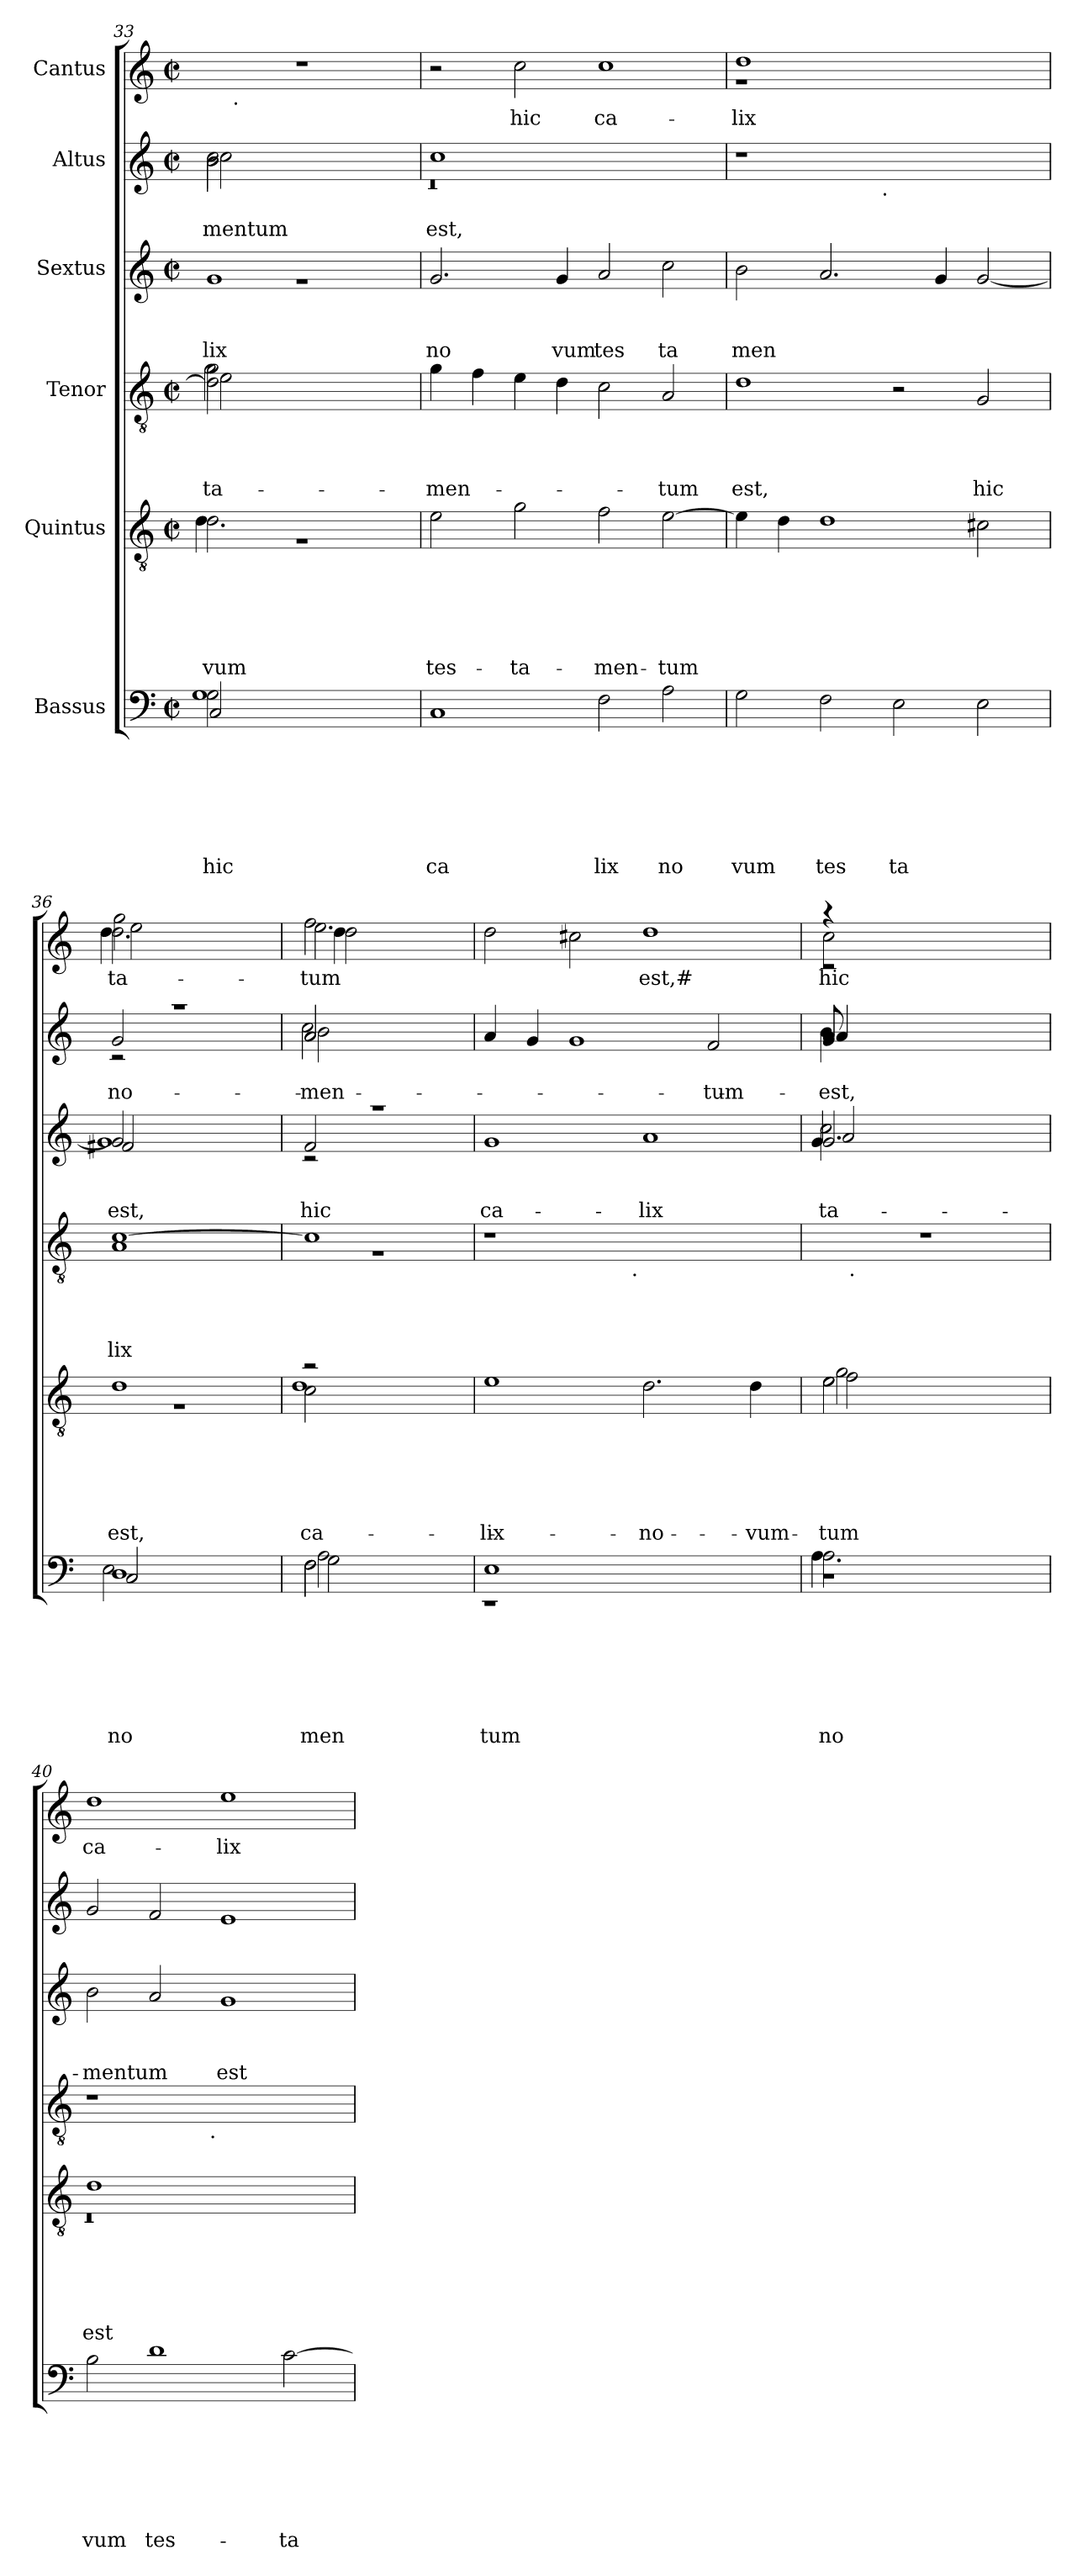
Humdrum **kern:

**kern	**text	**text	**text	**text	**text	**text	**text	**kern	**text	**text	**text	**text	**text	**text	**kern	**text	**text	**text	**text	**kern	**text	**text	**text	**kern	**text	**text	**kern	**text
*part6	*part6	*part6	*part6	*part6	*part6	*part6	*part6	*part5	*part5	*part5	*part5	*part5	*part5	*part5	*part4	*part4	*part4	*part4	*part4	*part3	*part3	*part3	*part3	*part2	*part2	*part2	*part1	*part1
*staff6	*staff6	*staff6	*staff6	*staff6	*staff6	*staff6	*staff6	*staff5	*staff5	*staff5	*staff5	*staff5	*staff5	*staff5	*staff4	*staff4	*staff4	*staff4	*staff4	*staff3	*staff3	*staff3	*staff3	*staff2	*staff2	*staff2	*staff1	*staff1
*I"Bassus	*	*	*	*	*	*	*	*I"Quintus	*	*	*	*	*	*	*I"Tenor	*	*	*	*	*I"Sextus	*	*	*	*I"Altus	*	*	*I"Cantus	*
*clefF4	*	*	*	*	*	*	*	*clefGv2	*	*	*	*	*	*	*clefGv2	*	*	*	*	*clefG2	*	*	*	*clefG2	*	*	*clefG2	*
*k[]	*	*	*	*	*	*	*	*k[]	*	*	*	*	*	*	*k[]	*	*	*	*	*k[]	*	*	*	*k[]	*	*	*k[]	*
*C:	*	*	*	*	*	*	*	*C:	*	*	*	*	*	*	*C:	*	*	*	*	*C:	*	*	*	*C:	*	*	*C:	*
*M2/2	*	*	*	*	*	*	*	*M2/2	*	*	*	*	*	*	*M2/2	*	*	*	*	*M2/2	*	*	*	*M2/2	*	*	*M2/2	*
*met(c|)	*	*	*	*	*	*	*	*met(c|)	*	*	*	*	*	*	*met(c|)	*	*	*	*	*met(c|)	*	*	*	*met(c|)	*	*	*met(c|)	*
=33	=33	=33	=33	=33	=33	=33	=33	=33	=33	=33	=33	=33	=33	=33	=33	=33	=33	=33	=33	=33	=33	=33	=33	=33	=33	=33	=33	=33
!	!	!	!	!	!	!	!LO:LY:b	!	!	!	!	!	!	!	!	!	!	!	!	!	!	!	!	!	!	!	!	!
*^	*	*	*	*	*	*	*	*	*	*	*	*	*	*	*	*	*	*	*	*	*	*	*	*	*	*	*	*
!	!	!	!	!	!	!	!	!LO:LY:b	!	!	!	!	!	!	!	!	!	!	!	!	!	!	!	!	!	!	!	!	!
*	*^	*	*	*	*	*	*	*	*	*	*	*	*	*	*	*	*	*	*	*	*	*	*	*	*	*	*	*	*
!	!	!	!	!	!	!	!	!	!LO:LY:b	!	!	!	!	!	!	!LO:LY:b	!	!	!	!	!	!	!	!	!	!	!	!	!	!
*	*	*	*	*	*	*	*	*	*	*^	*	*	*	*	*	*	*	*	*	*	*	*	*	*	*	*	*	*	*	*
*	*	*	*	*	*	*	*	*	*	*	*^	*	*	*	*	*	*	*	*	*	*	*	*	*	*	*	*	*	*	*	*
!	!	!	!	!	!	!	!	!	!	!	!	!	!	!	!	!	!	!LO:LY:b	!	!	!	!	!LO:LY:b	!	!	!	!	!	!	!	!	!
*	*	*	*	*	*	*	*	*	*	*	*	*	*	*	*	*	*	*	*^	*	*	*	*	*	*	*	*	*	*	*	*	*
*	*	*	*	*	*	*	*	*	*	*	*	*	*	*	*	*	*	*	*	*^	*	*	*	*	*	*	*	*	*	*	*	*	*
!	!	!	!	!	!	!	!	!	!	!	!	!	!	!	!	!	!	!	!	!	!	!	!	!	!LO:LY:b	!	!	!	!	!	!	!	!	!
*	*	*	*	*	*	*	*	*	*	*	*	*	*	*	*	*	*	*	*	*	*^	*	*	*	*	*	*	*	*	*	*	*	*	*
!	!	!	!	!	!	!	!	!	!	!	!	!	!	!	!	!	!	!	!	!	!	!	!	!	!	!LO:LY:b	!	!	!	!LO:LY:b	!	!	!LO:LY:b	!	!
*	*	*	*	*	*	*	*	*	*	*	*	*	*	*	*	*	*	*	*	*	*	*	*	*	*	*	*^	*	*	*	*^	*	*	*	*
!	!	!	!	!	!	!	!	!	!	!	!	!	!	!	!	!	!	!	!	!	!	!	!	!	!	!	!	!	!	!	!	!	!	!	!LO:LY:b	!	!
*	*	*	*	*	*	*	*	*	*	*	*	*	*	*	*	*	*	*	*	*	*	*	*	*	*	*	*	*	*	*	*	*	*^	*	*	*	*
!	!	!	!	!	!	!	!	!	!	!	!	!	!	!	!	!	!	!	!	!	!	!	!	!	!	!	!	!	!	!	!	!	!	!	!	!LO:LY:b	!	!
*	*	*	*	*	*	*	*	*	*	*	*	*	*	*	*	*	*	*	*	*	*	*	*	*	*	*	*	*	*	*	*	*	*	*^	*	*	*^	*
2G\	2C/	1G	.	.	.	.	.	.	hic	1rA	2.d\	4d\	.	.	.	.	.	-vum	2d\]	2e\	2g\	2g\	.	.	.	-ta-	1g	1ra	.	.	lix	2b\	2cc\	2cc\	2b\	.	-mentum	1r	16..ryy	.
!	!	!	!	!	!	!	!	!	!	!	!	!	!	!	!	!	!	!	!	!	!	!	!	!	!	!	!	!	!	!	!	!	!	!	!	!	!	!	!LO:TX:b:t=.	!
.	.	.	.	.	.	.	.	.	.	.	.	.	.	.	.	.	.	.	.	.	.	.	.	.	.	.	.	.	.	.	.	.	.	.	.	.	.	.	2ryy	.
.	.	.	.	.	.	.	.	.	.	.	.	2.ryy	.	.	.	.	.	.	.	.	.	.	.	.	.	.	.	.	.	.	.	.	.	.	.	.	.	.	.	.
2ryy	2ryy	.	.	.	.	.	.	.	.	.	.	.	.	.	.	.	.	.	2ryy	2ryy	2ryy	2ryy	.	.	.	.	.	.	.	.	.	2ryy	2ryy	2ryy	2ryy	.	.	.	.	.
.	.	.	.	.	.	.	.	.	.	.	.	.	.	.	.	.	.	.	.	.	.	.	.	.	.	.	.	.	.	.	.	.	.	.	.	.	.	.	4ryy	.
.	.	.	.	.	.	.	.	.	.	.	4ryy	.	.	.	.	.	.	.	.	.	.	.	.	.	.	.	.	.	.	.	.	.	.	.	.	.	.	.	.	.
.	.	.	.	.	.	.	.	.	.	.	.	.	.	.	.	.	.	.	.	.	.	.	.	.	.	.	.	.	.	.	.	.	.	.	.	.	.	.	8ryy	.
.	.	.	.	.	.	.	.	.	.	.	.	.	.	.	.	.	.	.	.	.	.	.	.	.	.	.	.	.	.	.	.	.	.	.	.	.	.	.	64ryy	.
=34	=34	=34	=34	=34	=34	=34	=34	=34	=34	=34	=34	=34	=34	=34	=34	=34	=34	=34	=34	=34	=34	=34	=34	=34	=34	=34	=34	=34	=34	=34	=34	=34	=34	=34	=34	=34	=34	=34	=34	=34
!	!	!	!	!	!	!	!	!	!LO:LY:b	!	!	!	!	!	!	!	!	!LO:LY:b	!	!	!	!	!	!	!	!LO:LY:b	!	!	!	!	!LO:LY:b	!	!LO:N:vis=1	!	!	!	!LO:LY:b	!	!	!
*v	*v	*v	*	*	*	*	*	*	*	*	*	*	*	*	*	*	*	*	*v	*v	*v	*v	*	*	*	*	*v	*v	*	*	*	*	*v	*v	*v	*	*	*v	*v	*
*	*	*	*	*	*	*	*	*v	*v	*v	*	*	*	*	*	*	*	*	*	*	*	*	*	*	*	*	*	*	*	*	*
1C	.	.	.	.	.	.	ca	2e\	.	.	.	.	.	tes-	4g\	.	.	.	-men-	2.g/	.	.	no	1cc	0rc	.	est,	2r	.
.	.	.	.	.	.	.	.	.	.	.	.	.	.	.	4f\	.	.	.	.	.	.	.	.	.	.	.	.	.	.
!	!	!	!	!	!	!	!	!	!	!	!	!	!	!LO:LY:b	!	!	!	!	!	!	!	!	!	!	!	!	!	!	!LO:LY:b
.	.	.	.	.	.	.	.	2g\	.	.	.	.	.	-ta-	4e\	.	.	.	.	.	.	.	.	.	.	.	.	2cc\	hic
!	!	!	!	!	!	!	!	!	!	!	!	!	!	!	!	!	!	!	!	!	!	!	!LO:LY:b	!	!	!	!	!	!
.	.	.	.	.	.	.	.	.	.	.	.	.	.	.	4d\	.	.	.	.	4g/	.	.	vum	.	.	.	.	.	.
!	!	!	!	!	!	!	!LO:LY:b	!	!	!	!	!	!	!LO:LY:b	!	!	!	!	!	!	!	!	!LO:LY:b	!	!	!	!	!	!LO:LY:b
2F\	.	.	.	.	.	.	lix	2f\	.	.	.	.	.	-men-	2c\	.	.	.	.	2a/	.	.	tes	1ryy	.	.	.	1cc	ca-
!	!	!	!	!	!	!	!LO:LY:b	!	!	!	!	!	!	!LO:LY:b	!	!	!	!	!LO:LY:b	!	!	!	!LO:LY:b	!	!	!	!	!	!
2A\	.	.	.	.	.	.	no	[>2e\	.	.	.	.	.	-tum	2A/	.	.	.	-tum	2cc\	.	.	ta	.	.	.	.	.	.
=35	=35	=35	=35	=35	=35	=35	=35	=35	=35	=35	=35	=35	=35	=35	=35	=35	=35	=35	=35	=35	=35	=35	=35	=35	=35	=35	=35	=35	=35
!	!	!	!	!	!	!	!LO:LY:b	!	!	!	!	!	!	!	!	!	!	!	!LO:LY:b	!	!	!	!LO:LY:b	!	!	!	!	!	!LO:LY:b
*	*	*	*	*	*	*	*	*	*	*	*	*	*	*	*	*	*	*	*	*	*	*	*	*	*	*	*	*^	*
2G\	.	.	.	.	.	.	vum	4e\]	.	.	.	.	.	.	1d	.	.	.	est,	2b\	.	.	men	1r	2ryy	.	.	1dd	1ra	-lix
.	.	.	.	.	.	.	.	4d\	.	.	.	.	.	.	.	.	.	.	.	.	.	.	.	.	.	.	.	.	.	.
!	!	!	!	!	!	!	!LO:LY:b	!	!	!	!	!	!	!	!	!	!	!	!	!	!	!	!	!	!	!	!	!	!	!
2F\	.	.	.	.	.	.	tes	1d	.	.	.	.	.	.	.	.	.	.	.	2.a/	.	.	.	.	4...ryy	.	.	.	.	.
!	!	!	!	!	!	!	!	!	!	!	!	!	!	!	!	!	!	!	!	!	!	!	!	!	!LO:TX:b:t=.	!	!	!	!	!
.	.	.	.	.	.	.	.	.	.	.	.	.	.	.	.	.	.	.	.	.	.	.	.	.	1ryy	.	.	.	.	.
!	!	!	!	!	!	!	!LO:LY:b	!	!	!	!	!	!	!	!	!	!	!	!	!	!	!	!	!	!	!	!	!	!	!
2E\	.	.	.	.	.	.	ta	.	.	.	.	.	.	.	2r	.	.	.	.	.	.	.	.	1ryy	.	.	.	1ryy	1ryy	.
.	.	.	.	.	.	.	.	.	.	.	.	.	.	.	.	.	.	.	.	4g/	.	.	.	.	.	.	.	.	.	.
!	!	!	!	!	!	!	!	!	!	!	!	!	!	!	!	!	!	!	!LO:LY:b	!	!	!	!	!	!	!	!	!	!	!
2E\	.	.	.	.	.	.	.	2c#\	.	.	.	.	.	.	2G/	.	.	.	hic	[<2g/	.	.	.	.	.	.	.	.	.	.
.	.	.	.	.	.	.	.	.	.	.	.	.	.	.	.	.	.	.	.	.	.	.	.	.	32ryy	.	.	.	.	.
=36	=36	=36	=36	=36	=36	=36	=36	=36	=36	=36	=36	=36	=36	=36	=36	=36	=36	=36	=36	=36	=36	=36	=36	=36	=36	=36	=36	=36	=36	=36
!	!	!	!	!	!	!	!LO:LY:b	!	!	!	!	!	!	!	!	!	!	!	!	!	!	!	!	!	!	!	!	!	!	!
*^	*	*	*	*	*	*	*	*	*	*	*	*	*	*	*	*	*	*	*	*	*	*	*	*	*	*	*	*	*	*
!	!	!	!	!	!	!	!	!LO:LY:b	!	!	!	!	!	!	!	!	!	!	!	!	!	!	!	!	!	!	!	!	!	!	!
*	*^	*	*	*	*	*	*	*	*	*	*	*	*	*	*	*	*	*	*	*	*	*	*	*	*	*	*	*	*	*	*
!	!	!	!	!	!	!	!	!	!LO:LY:b	!	!	!	!	!	!	!LO:LY:b	!	!	!	!	!LO:LY:b	!	!	!	!LO:LY:b	!	!	!	!	!	!	!
*	*	*	*	*	*	*	*	*	*	*^	*	*	*	*	*	*	*	*	*	*	*	*^	*	*	*	*	*	*	*	*	*	*
*	*	*	*	*	*	*	*	*	*	*	*	*	*	*	*	*	*	*	*	*	*	*	*	*^	*	*	*	*	*	*	*	*	*	*
!	!	!	!	!	!	!	!	!	!	!	!	!	!	!	!	!	!	!	!	!	!	!	!	!	!	!	!	!LO:LY:b	!	!	!	!LO:LY:b	!	!	!LO:LY:b
*	*	*	*	*	*	*	*	*	*	*	*	*	*	*	*	*	*	*	*	*	*	*	*	*	*	*	*	*	*	*^	*	*	*	*	*
!	!	!	!	!	!	!	!	!	!	!	!	!	!	!	!	!	!	!	!	!	!	!	!	!	!	!	!	!	!	!	!	!	!	!	!	!LO:LY:b
*	*	*	*	*	*	*	*	*	*	*	*	*	*	*	*	*	*	*	*	*	*	*	*	*	*	*	*	*	*	*	*	*	*	*	*^	*
!	!	!	!	!	!	!	!	!	!	!	!	!	!	!	!	!	!	!	!	!	!	!	!	!	!	!	!	!	!	!	!	!	!	!	!	!	!LO:LY:b
*	*	*	*	*	*	*	*	*	*	*	*	*	*	*	*	*	*	*	*	*	*	*	*	*	*	*	*	*	*	*	*	*	*	*	*	*^	*
!	!	!	!	!	!	!	!	!	!	!	!	!	!	!	!	!	!	!	!	!	!	!	!	!	!	!	!	!	!	!	!	!	!	!	!	!	!	!LO:LY:b
1D	2C/	2E\	.	.	.	.	.	.	no	1d	1rA	.	.	.	.	.	est,	1A [>1c	.	.	.	-lix	2g/]	2f#/	1g	.	.	est,	1raa	2rc	2g/	.	no-	2.dd\	4dd\	2ee\	2gg\	-ta-
.	.	.	.	.	.	.	.	.	.	.	.	.	.	.	.	.	.	.	.	.	.	.	.	.	.	.	.	.	.	.	.	.	.	.	4ryy	.	.	.
.	2ryy	2ryy	.	.	.	.	.	.	.	.	.	.	.	.	.	.	.	.	.	.	.	.	2ryy	2ryy	.	.	.	.	.	2ryy	2ryy	.	.	.	2ryy	4ryy	4ryy	.
.	.	.	.	.	.	.	.	.	.	.	.	.	.	.	.	.	.	.	.	.	.	.	.	.	.	.	.	.	.	.	.	.	.	4ryy	.	4ryy	4ryy	.
*v	*v	*v	*	*	*	*	*	*	*	*	*	*	*	*	*	*	*	*	*	*	*	*	*	*	*	*	*	*	*v	*v	*v	*	*	*	*	*	*	*
*	*	*	*	*	*	*	*	*v	*v	*	*	*	*	*	*	*	*	*	*	*	*	*	*	*	*	*	*	*	*	*	*	*	*	*
!!LO:PB:g=z	!!	!!	!!
=37	=37	=37	=37	=37	=37	=37	=37	=37	=37	=37	=37	=37	=37	=37	=37	=37	=37	=37	=37	=37	=37	=37	=37	=37	=37	=37	=37	=37	=37	=37	=37	=37	=37
!	!	!	!	!	!	!	!LO:LY:b	!	!	!	!	!	!	!	!	!	!	!	!	!	!	!	!	!	!	!	!	!	!	!	!	!	!
*^	*	*	*	*	*	*	*	*	*	*	*	*	*	*	*	*	*	*	*	*	*	*	*	*	*	*	*	*	*	*	*	*	*
!	!	!	!	!	!	!	!	!LO:LY:b	!	!	!	!	!	!	!	!	!	!	!	!	!	!	!	!	!	!	!	!	!	!	!	!	!	!
*	*^	*	*	*	*	*	*	*	*	*	*	*	*	*	*	*	*	*	*	*	*	*	*	*	*	*	*	*	*	*	*	*	*	*
!	!	!	!	!	!	!	!	!	!LO:LY:b	!	!	!	!	!	!	!	!	!	!	!	!	!	!	!	!	!	!	!	!	!	!	!	!	!	!
*	*	*^	*	*	*	*	*	*	*	*	*	*	*	*	*	*	*	*	*	*	*	*	*	*	*	*	*	*	*	*	*	*	*	*	*
!	!	!	!	!	!	!	!	!	!	!LO:LY:b	!	!	!	!	!	!	!LO:LY:b	!	!	!	!	!	!	!	!	!	!	!	!	!	!	!	!	!	!	!
*	*	*	*	*	*	*	*	*	*	*	*^	*	*	*	*	*	*	*	*	*	*	*	*	*	*	*	*	*	*	*	*	*	*	*	*	*
*	*	*	*	*	*	*	*	*	*	*	*	*^	*	*	*	*	*	*	*	*	*	*	*	*	*	*	*	*	*	*	*	*	*	*	*	*	*
!	!	!	!	!	!	!	!	!	!	!	!	!	!	!	!	!	!	!	!LO:LY:b	!	!	!	!	!	!	!	!	!	!	!LO:LY:b	!	!	!LO:LY:b	!	!	!	!	!
*	*	*	*	*	*	*	*	*	*	*	*	*	*	*	*	*	*	*	*	*^	*	*	*	*	*	*	*	*	*	*	*^	*	*	*	*	*	*	*
!	!	!	!	!	!	!	!	!	!	!	!	!	!	!	!	!	!	!	!	!	!	!	!	!	!	!	!	!	!	!	!	!	!	!	!LO:LY:b	!	!	!	!	!
*	*	*	*	*	*	*	*	*	*	*	*	*	*	*	*	*	*	*	*	*	*	*	*	*	*	*	*	*	*	*	*	*	*^	*	*	*	*	*	*	*
!	!	!	!	!	!	!	!	!	!	!	!	!	!	!	!	!	!	!	!	!	!	!	!	!	!	!	!	!	!	!	!	!	!	!	!	!LO:LY:b	!	!	!	!	!
*	*	*	*	*	*	*	*	*	*	*	*	*	*	*	*	*	*	*	*	*	*	*	*	*	*	*	*	*	*	*	*	*	*	*^	*	*	*	*	*	*	*
!	!	!	!	!	!	!	!	!	!	!	!	!	!	!	!	!	!	!	!	!	!	!	!	!	!	!	!	!	!	!	!	!	!	!	!	!	!LO:LY:b	!	!	!	!	!LO:LY:b
!	!	!	!	!	!	!	!	!	!	!	!	!	!	!	!	!	!	!	!	!	!	!	!	!	!	!	!	!	!	!	!	!	!	!	!	!	!	!	!	!	!	!LO:LY:b
2F\	2A\	2G\	2F\	.	.	.	.	.	.	-men	2ra	2c\	1d	.	.	.	.	.	ca-	1c]	1rA	.	.	.	.	1raa	2rc	2f/	.	.	hic	2a/	2cc\	2b\	2a/	.	men	2ff\	2.ee\	4dd\	2dd\	-tum
.	.	.	.	.	.	.	.	.	.	.	.	.	.	.	.	.	.	.	.	.	.	.	.	.	.	.	.	.	.	.	.	.	.	.	.	.	.	.	.	4ryy	.	.
2ryy	2ryy	2ryy	2ryy	.	.	.	.	.	.	.	2ryy	2ryy	.	.	.	.	.	.	.	.	.	.	.	.	.	.	2ryy	2ryy	.	.	.	2ryy	2ryy	2ryy	2ryy	.	.	4ryy	.	2ryy	4ryy	.
.	.	.	.	.	.	.	.	.	.	.	.	.	.	.	.	.	.	.	.	.	.	.	.	.	.	.	.	.	.	.	.	.	.	.	.	.	.	4ryy	4ryy	.	4ryy	.
*	*v	*v	*v	*	*	*	*	*	*	*	*	*	*	*	*	*	*	*	*	*	*	*	*	*	*	*v	*v	*v	*	*	*	*v	*v	*v	*v	*	*	*	*	*	*	*
*	*	*	*	*	*	*	*	*	*v	*v	*v	*	*	*	*	*	*	*	*	*	*	*	*	*	*	*	*	*	*	*	*	*	*	*	*
=38	=38	=38	=38	=38	=38	=38	=38	=38	=38	=38	=38	=38	=38	=38	=38	=38	=38	=38	=38	=38	=38	=38	=38	=38	=38	=38	=38	=38	=38	=38	=38	=38	=38
!	!LO:N:vis=1	!	!	!	!	!	!	!LO:LY:b	!	!	!	!	!	!	!LO:LY:b	!	!	!	!	!	!	!	!	!	!LO:LY:b	!	!	!	!	!	!	!	!
*	*	*	*	*	*	*	*	*	*	*	*	*	*	*	*	*	*	*	*	*	*	*	*	*	*	*	*	*	*v	*v	*v	*v	*
1E	0rEE	.	.	.	.	.	.	tum	1e	.	.	.	.	.	-lix	1r	2ryy	.	.	.	.	1g	.	.	ca-	4a/	.	.	2dd\	.
.	.	.	.	.	.	.	.	.	.	.	.	.	.	.	.	.	.	.	.	.	.	.	.	.	.	4g/	.	.	.	.
.	.	.	.	.	.	.	.	.	.	.	.	.	.	.	.	.	4...ryy	.	.	.	.	.	.	.	.	1g	.	.	2cc#\	.
!	!	!	!	!	!	!	!	!	!	!	!	!	!	!	!	!	!LO:TX:b:t=.	!	!	!	!	!	!	!	!	!	!	!	!	!
.	.	.	.	.	.	.	.	.	.	.	.	.	.	.	.	.	1ryy	.	.	.	.	.	.	.	.	.	.	.	.	.
!	!	!	!	!	!	!	!	!	!	!	!	!	!	!	!LO:LY:b	!	!	!	!	!	!	!	!	!	!LO:LY:b	!	!	!	!	!LO:LY:b
1ryy	.	.	.	.	.	.	.	.	2.d\	.	.	.	.	.	no-	1ryy	.	.	.	.	.	1a	.	.	-lix	.	.	.	1dd	est,#
!	!	!	!	!	!	!	!	!	!	!	!	!	!	!	!	!	!	!	!	!	!	!	!	!	!	!	!	!LO:LY:b	!	!
.	.	.	.	.	.	.	.	.	.	.	.	.	.	.	.	.	.	.	.	.	.	.	.	.	.	2f/	.	tum	.	.
!	!	!	!	!	!	!	!	!	!	!	!	!	!	!	!LO:LY:b	!	!	!	!	!	!	!	!	!	!	!	!	!	!	!
.	.	.	.	.	.	.	.	.	4d\	.	.	.	.	.	-vum	.	.	.	.	.	.	.	.	.	.	.	.	.	.	.
.	.	.	.	.	.	.	.	.	.	.	.	.	.	.	.	.	32ryy	.	.	.	.	.	.	.	.	.	.	.	.	.
=39	=39	=39	=39	=39	=39	=39	=39	=39	=39	=39	=39	=39	=39	=39	=39	=39	=39	=39	=39	=39	=39	=39	=39	=39	=39	=39	=39	=39	=39	=39
!LO:N:vis=1	!	!	!	!	!	!	!	!LO:LY:b	!	!	!	!	!	!	!	!	!	!	!	!	!	!	!	!	!	!	!	!	!	!
*	*^	*	*	*	*	*	*	*	*	*	*	*	*	*	*	*	*	*	*	*	*	*	*	*	*	*	*	*	*	*
!	!	!	!	!	!	!	!	!	!LO:LY:b	!	!	!	!	!	!	!LO:LY:b	!	!	!	!	!	!	!	!	!	!	!	!	!	!	!
*	*	*	*	*	*	*	*	*	*	*^	*	*	*	*	*	*	*	*	*	*	*	*	*	*	*	*	*	*	*	*	*
!	!	!	!	!	!	!	!	!	!	!	!	!	!	!	!	!	!LO:LY:b	!	!	!	!	!	!	!	!	!	!	!	!	!	!	!
*	*	*	*	*	*	*	*	*	*	*	*^	*	*	*	*	*	*	*	*	*	*	*	*	*	*	*	*	*	*	*	*	*
!	!	!	!	!	!	!	!	!	!	!	!	!	!	!	!	!	!	!LO:LY:b	!	!	!	!	!	!	!	!	!	!	!	!	!	!	!
*	*	*	*	*	*	*	*	*	*	*	*	*^	*	*	*	*	*	*	*	*	*	*	*	*	*	*	*	*	*	*	*	*	*
!	!	!	!	!	!	!	!	!	!	!	!	!	!	!	!	!	!	!	!LO:LY:b	!	!	!	!	!	!	!	!	!	!LO:LY:b	!	!	!	!	!
*	*	*	*	*	*	*	*	*	*	*	*	*	*	*	*	*	*	*	*	*	*	*	*	*	*	*^	*	*	*	*	*	*	*	*
!	!	!	!	!	!	!	!	!	!	!	!	!	!	!	!	!	!	!	!	!	!	!	!	!	!	!	!	!	!	!LO:LY:b	!	!	!	!	!
*	*	*	*	*	*	*	*	*	*	*	*	*	*	*	*	*	*	*	*	*	*	*	*	*	*	*	*^	*	*	*	*	*	*	*	*
!	!	!	!	!	!	!	!	!	!	!	!	!	!	!	!	!	!	!	!	!	!	!	!	!	!	!	!	!	!	!	!LO:LY:b	!	!	!	!	!
*	*	*	*	*	*	*	*	*	*	*	*	*	*	*	*	*	*	*	*	*	*	*	*	*	*	*	*	*^	*	*	*	*	*	*	*	*
!	!	!	!	!	!	!	!	!	!	!	!	!	!	!	!	!	!	!	!	!	!	!	!	!	!	!	!	!	!	!	!	!LO:LY:b	!	!	!LO:LY:b	!LO:N:vis=1	!LO:LY:b
*	*	*	*	*	*	*	*	*	*	*	*	*	*	*	*	*	*	*	*	*	*	*	*	*	*	*	*	*	*	*	*	*	*^	*	*	*^	*
*	*	*	*	*	*	*	*	*	*	*	*	*	*	*	*	*	*	*	*	*	*	*	*	*	*	*	*	*	*	*	*	*	*	*^	*	*	*	*^	*
*	*	*	*	*	*	*	*	*	*	*	*	*	*	*	*	*	*	*	*	*	*	*	*	*	*	*	*	*	*	*	*	*	*	*	*^	*	*	*	*	*	*
4rC	2.A\	4A\	.	.	.	.	.	.	no-	2e\	2g\	2f\	2e\	.	.	.	.	.	-tum	1r	16..ryy	.	.	.	.	2.g/	4g/	2a/	2cc\	.	.	-ta-	4g/	4a/	4b\	8a/	.	est,	4raa	2rc	2cc\	hic
!	!	!	!	!	!	!	!	!	!	!	!	!	!	!	!	!	!	!	!	!	!LO:TX:b:t=.	!	!	!	!	!	!	!	!	!	!	!	!	!	!	!	!	!	!	!	!	!
.	.	.	.	.	.	.	.	.	.	.	.	.	.	.	.	.	.	.	.	.	2ryy	.	.	.	.	.	.	.	.	.	.	.	.	.	.	.	.	.	.	.	.	.
.	.	.	.	.	.	.	.	.	.	.	.	.	.	.	.	.	.	.	.	.	.	.	.	.	.	.	.	.	.	.	.	.	.	.	.	2.ryy	.	.	.	.	.	.
4ryy	.	4ryy	.	.	.	.	.	.	.	.	.	.	.	.	.	.	.	.	.	.	.	.	.	.	.	.	4ryy	.	.	.	.	.	2.ryy	2.ryy	2.ryy	.	.	.	2ryy	.	.	.
2ryy	.	2ryy	.	.	.	.	.	.	.	2ryy	2ryy	2ryy	2ryy	.	.	.	.	.	.	.	.	.	.	.	.	.	2ryy	4ryy	4ryy	.	.	.	.	.	.	.	.	.	.	2ryy	2ryy	.
.	.	.	.	.	.	.	.	.	.	.	.	.	.	.	.	.	.	.	.	.	4ryy	.	.	.	.	.	.	.	.	.	.	.	.	.	.	.	.	.	.	.	.	.
.	4ryy	.	.	.	.	.	.	.	.	.	.	.	.	.	.	.	.	.	.	.	.	.	.	.	.	4ryy	.	4ryy	4ryy	.	.	.	.	.	.	.	.	.	4ryy	.	.	.
.	.	.	.	.	.	.	.	.	.	.	.	.	.	.	.	.	.	.	.	.	8ryy	.	.	.	.	.	.	.	.	.	.	.	.	.	.	.	.	.	.	.	.	.
.	.	.	.	.	.	.	.	.	.	.	.	.	.	.	.	.	.	.	.	.	.	.	.	.	.	.	.	.	.	.	.	.	.	.	.	8ryy	.	.	.	.	.	.
.	.	.	.	.	.	.	.	.	.	.	.	.	.	.	.	.	.	.	.	.	64ryy	.	.	.	.	.	.	.	.	.	.	.	.	.	.	.	.	.	.	.	.	.
=40	=40	=40	=40	=40	=40	=40	=40	=40	=40	=40	=40	=40	=40	=40	=40	=40	=40	=40	=40	=40	=40	=40	=40	=40	=40	=40	=40	=40	=40	=40	=40	=40	=40	=40	=40	=40	=40	=40	=40	=40	=40	=40
!	!	!	!	!	!	!	!	!	!LO:LY:b	!	!LO:N:vis=1	!	!	!	!	!	!	!	!LO:LY:b	!	!	!	!	!	!	!	!	!	!	!	!	!LO:LY:b	!	!	!	!	!	!	!	!	!	!LO:LY:b
*v	*v	*v	*	*	*	*	*	*	*	*	*	*	*	*	*	*	*	*	*	*	*	*	*	*	*	*v	*v	*v	*v	*	*	*	*v	*v	*v	*v	*	*	*v	*v	*v	*
*	*	*	*	*	*	*	*	*	*v	*v	*v	*	*	*	*	*	*	*	*	*	*	*	*	*	*	*	*	*	*	*	*	*
2B\	.	.	.	.	.	.	-vum	1d	0rC	.	.	.	.	.	est	1r	2ryy	.	.	.	.	2b\	.	.	-mentum	2g/	.	.	1dd	ca-
!	!	!	!	!	!	!	!LO:LY:b	!	!	!	!	!	!	!	!	!	!	!	!	!	!	!	!	!	!	!	!	!	!	!
1d	.	.	.	.	.	.	tes-	.	.	.	.	.	.	.	.	.	4...ryy	.	.	.	.	2a/	.	.	.	2f/	.	.	.	.
!	!	!	!	!	!	!	!	!	!	!	!	!	!	!	!	!	!LO:TX:b:t=.	!	!	!	!	!	!	!	!	!	!	!	!	!
.	.	.	.	.	.	.	.	.	.	.	.	.	.	.	.	.	1ryy	.	.	.	.	.	.	.	.	.	.	.	.	.
!	!	!	!	!	!	!	!	!	!	!	!	!	!	!	!	!	!	!	!	!	!	!	!	!	!LO:LY:b	!	!	!	!	!LO:LY:b
.	.	.	.	.	.	.	.	1ryy	.	.	.	.	.	.	.	1ryy	.	.	.	.	.	1g	.	.	est	1e	.	.	1ee	-lix
!	!	!	!	!	!	!	!LO:LY:b	!	!	!	!	!	!	!	!	!	!	!	!	!	!	!	!	!	!	!	!	!	!	!
[>2c\	.	.	.	.	.	.	-ta-	.	.	.	.	.	.	.	.	.	.	.	.	.	.	.	.	.	.	.	.	.	.	.
.	.	.	.	.	.	.	.	.	.	.	.	.	.	.	.	.	32ryy	.	.	.	.	.	.	.	.	.	.	.	.	.
*	*	*	*	*	*	*	*	*v	*v	*	*	*	*	*	*	*	*	*	*	*	*	*	*	*	*	*	*	*	*	*
*	*	*	*	*	*	*	*	*	*	*	*	*	*	*	*v	*v	*	*	*	*	*	*	*	*	*	*	*	*	*
=	=	=	=	=	=	=	=	=	=	=	=	=	=	=	=	=	=	=	=	=	=	=	=	=	=	=	=	=
*-	*-	*-	*-	*-	*-	*-	*-	*-	*-	*-	*-	*-	*-	*-	*-	*-	*-	*-	*-	*-	*-	*-	*-	*-	*-	*-	*-	*-
